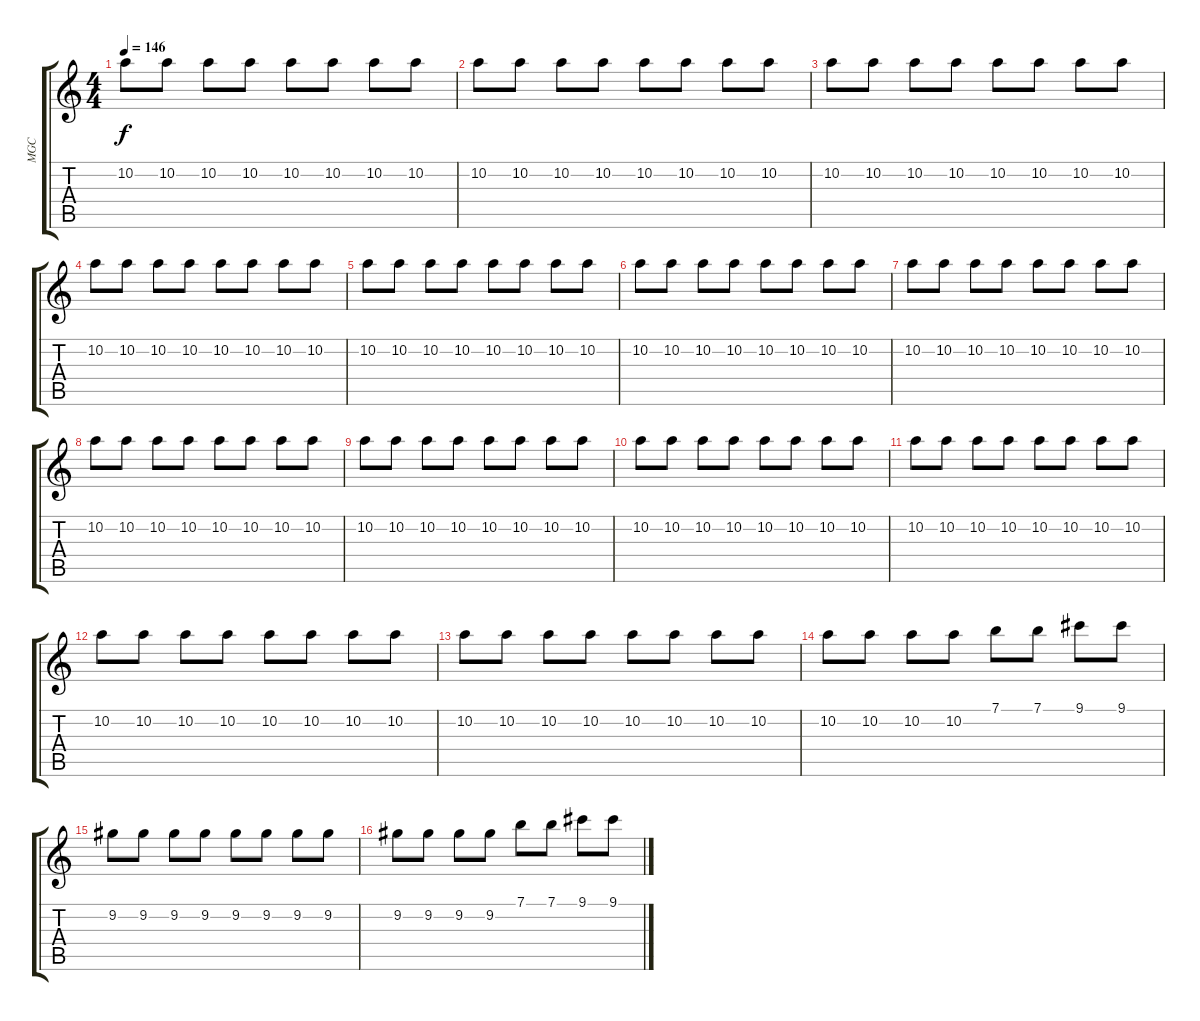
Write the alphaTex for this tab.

\track ("MGC" "MGC") {instrument overdrivenguitar}
\staff {score tabs}
\tuning (E4 B3 G3 D3 A2 E2) {hide}
\ts (4 4)
\tempo 146
\clef g2
\ks c
10.2.8{dy f instrument overdrivenguitar} 10.2.8 10.2.8 10.2.8 10.2.8 10.2.8 10.2.8 10.2.8 |
10.2.8 10.2.8 10.2.8 10.2.8 10.2.8 10.2.8 10.2.8 10.2.8 |
10.2.8 10.2.8 10.2.8 10.2.8 10.2.8 10.2.8 10.2.8 10.2.8 |
10.2.8 10.2.8 10.2.8 10.2.8 10.2.8 10.2.8 10.2.8 10.2.8 |
10.2.8 10.2.8 10.2.8 10.2.8 10.2.8 10.2.8 10.2.8 10.2.8 |
10.2.8 10.2.8 10.2.8 10.2.8 10.2.8 10.2.8 10.2.8 10.2.8 |
10.2.8 10.2.8 10.2.8 10.2.8 10.2.8 10.2.8 10.2.8 10.2.8 |
10.2.8 10.2.8 10.2.8 10.2.8 10.2.8 10.2.8 10.2.8 10.2.8 |
10.2.8 10.2.8 10.2.8 10.2.8 10.2.8 10.2.8 10.2.8 10.2.8 |
10.2.8 10.2.8 10.2.8 10.2.8 10.2.8 10.2.8 10.2.8 10.2.8 |
10.2.8 10.2.8 10.2.8 10.2.8 10.2.8 10.2.8 10.2.8 10.2.8 |
10.2.8 10.2.8 10.2.8 10.2.8 10.2.8 10.2.8 10.2.8 10.2.8 |
10.2.8 10.2.8 10.2.8 10.2.8 10.2.8 10.2.8 10.2.8 10.2.8 |
10.2.8 10.2.8 10.2.8 10.2.8 7.1.8 7.1.8 9.1.8 9.1.8 |
9.2.8 9.2.8 9.2.8 9.2.8 9.2.8 9.2.8 9.2.8 9.2.8 |
9.2.8 9.2.8 9.2.8 9.2.8 7.1.8 7.1.8 9.1.8 9.1.8
